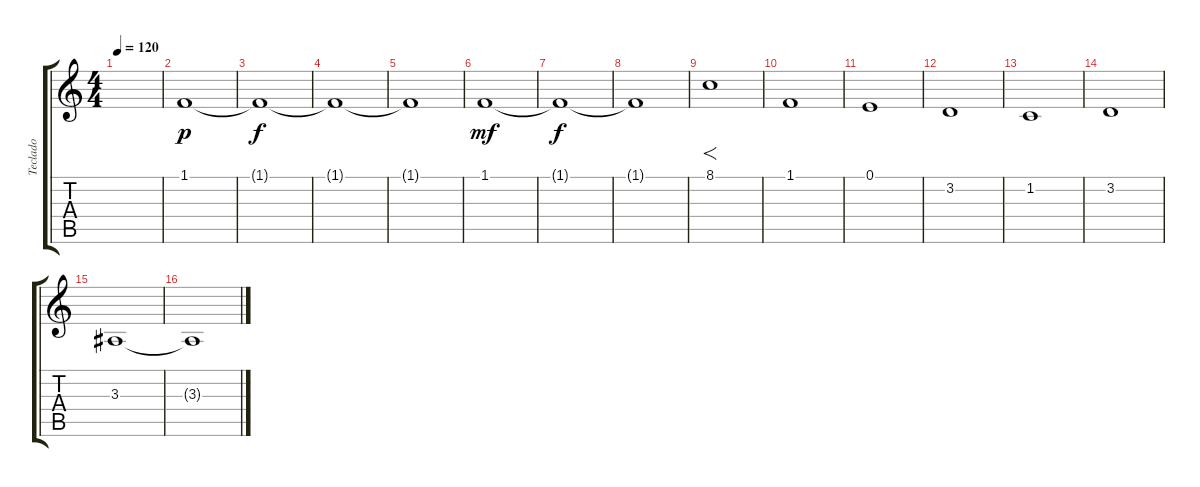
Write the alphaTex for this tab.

\track ("Teclado" "Teclado") {instrument stringensemble1}
\staff {score tabs}
\tuning (E4 B3 G3 D3 A2 E2) {hide}
\ts (4 4)
\tempo 120
\clef g2
\ks c
|
1.1.1{dy p} |
1.1{t}.1{dy f} |
1.1{t}.1 |
1.1{t}.1 |
1.1.1{dy mf} |
1.1{t}.1{dy f} |
1.1{t}.1 |
8.1.1{f} |
1.1.1{volume 13} |
0.1.1 |
3.2.1 |
1.2.1 |
3.2.1 |
3.3.1 |
3.3{t}.1
